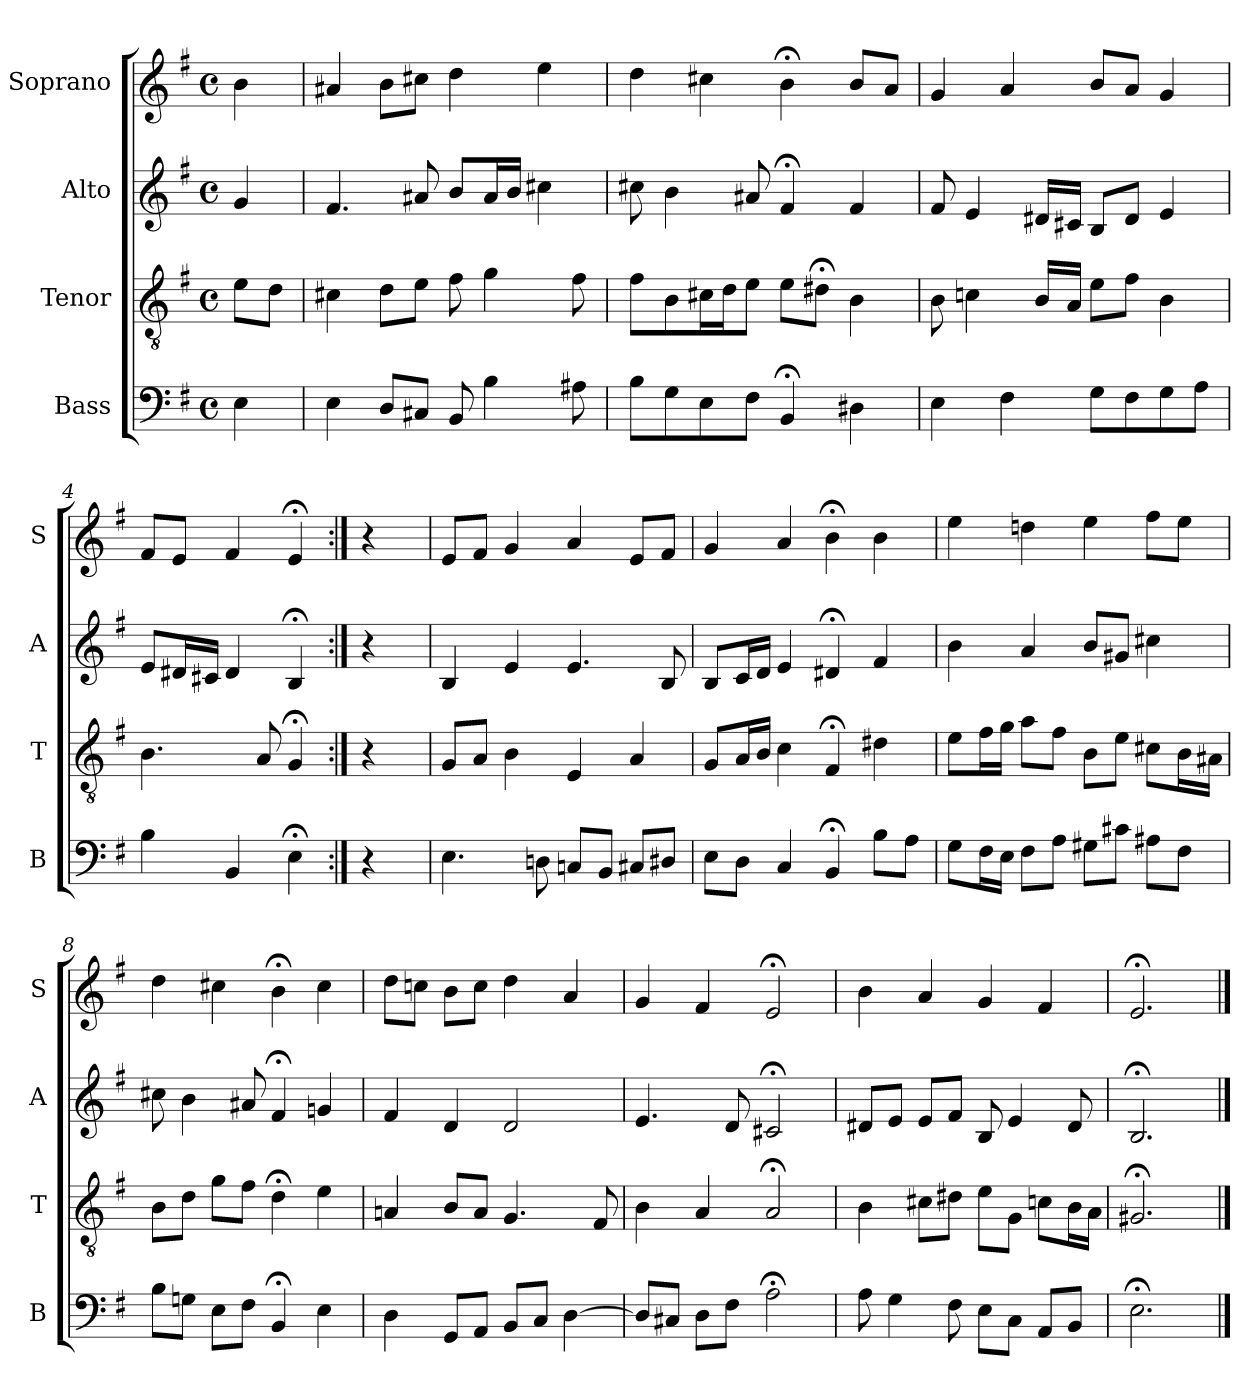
**kern	**kern	**kern	**kern
*part4	*part3	*part2	*part1
*staff4	*staff3	*staff2	*staff1
*I"Bass	*I"Tenor	*I"Alto	*I"Soprano
*I'B	*I'T	*I'A	*I'S
*clefF4	*clefGv2	*clefG2	*clefG2
*k[f#]	*k[f#]	*k[f#]	*k[f#]
*e:	*e:	*e:	*e:
*M4/4	*M4/4	*M4/4	*M4/4
*met(c)	*met(c)	*met(c)	*met(c)
*MM100	*MM100	*MM100	*MM100
=	=	=	=
4E	8eL	4g	4b
.	8dJ	.	.
=1	=1	=1	=1
4E	4c#X	4.f#	4a#X
8DL	8dL	.	8bL
8C#XiJ	8eiJ	8a#Xi	8cc#XiJ
8BB	8f#	8bL	4dd
4B	4g	16a#L	.
.	.	16bJJ	.
.	.	4cc#X	4ee
8A#X	8f#	.	.
=2	=2	=2	=2
8BL	8f#L	8cc#X	4dd
8G	8B	4b	.
8E	16c#XL	.	4cc#X
.	16dJ	.	.
8F#J	8eJ	8a#X	.
4BB;<	8eL	4f#;<	4b;<
.	8d#X;<J	.	.
4D#X	4B	4f#	8bL
.	.	.	8aJ
=3	=3	=3	=3
4E	8B	8f#	4g
.	4cn	4e	.
4F#	.	.	4a
.	16BLL	16d#XLL	.
.	16AJJ	16c#XJJ	.
8GL	8eL	8BL	8bL
8F#i	8f#iJ	8d#iJ	8aiJ
8G	4B	4e	4g
8AJ	.	.	.
=4	=4	=4	=4
4B	4.B	8eL	8f#L
.	.	16d#XL	8eJ
.	.	16c#XJJ	.
4BB	.	4d#	4f#
.	8A	.	.
4E;<	4G;<	4B;<	4e;<
=:|!	=:|!	=:|!	=:|!
4r	4r	4r	4r
=5	=5	=5	=5
4.E	8GL	4B	8eL
.	8AJ	.	8f#J
.	4B	4e	4g
8Dn	.	.	.
8CnL	4E	4.e	4a
8BBJ	.	.	.
8C#XL	4A	.	8eL
8D#XJ	.	8B	8f#J
=6	=6	=6	=6
8EL	8GL	8BL	4g
8DJ	16AL	16cL	.
.	16BJJ	16dJJ	.
4C	4c	4e	4a
4BB;<	4F#;<	4d#X;<	4b;<
8BL	4d#X	4f#	4b
8AJ	.	.	.
=7	=7	=7	=7
8GL	8eL	4b	4ee
16F#L	16f#L	.	.
16EJJ	16gJJ	.	.
8F#L	8aL	4a	4ddn
8AJ	8f#J	.	.
8G#XL	8BL	8bL	4ee
8c#XJ	8eJ	8g#XJ	.
8A#XL	8c#XL	4cc#X	8ff#L
8F#J	16BL	.	8eeJ
.	16A#XJJ	.	.
=8	=8	=8	=8
8BL	8BL	8cc#X	4dd
8GnJ	8dJ	4b	.
8EL	8gL	.	4cc#X
8F#J	8f#J	8a#X	.
4BB;<	4d;<	4f#;<	4b;<
4Ei	4ei	4gni	4cc#i
=9	=9	=9	=9
4D	4An	4f#	8ddL
.	.	.	8ccnJ
8GGL	8BL	4d	8bL
8AAJ	8AJ	.	8ccJ
8BBL	4.G	2d	4dd
8CJ	.	.	.
[4D	.	.	4a
.	8F#	.	.
=10	=10	=10	=10
8DL]	4B	4.e	4g
8C#XJ	.	.	.
8DL	4A	.	4f#
8F#J	.	8d	.
2A;<	2A;<	2c#X;<	2e;<
=11	=11	=11	=11
8A	4B	8d#XL	4b
4G	.	8eJ	.
.	8c#XL	8eL	4a
8F#	8d#XJ	8f#J	.
8EL	8eL	8B	4g
8CJ	8GJ	4e	.
8AAL	8cnL	.	4f#
8BBJ	16BL	8d#	.
.	16AJJ	.	.
=12	=12	=12	=12
2.E;<	2.G#X;<	2.B;<	2.e;<
==	==	==	==
*-	*-	*-	*-
